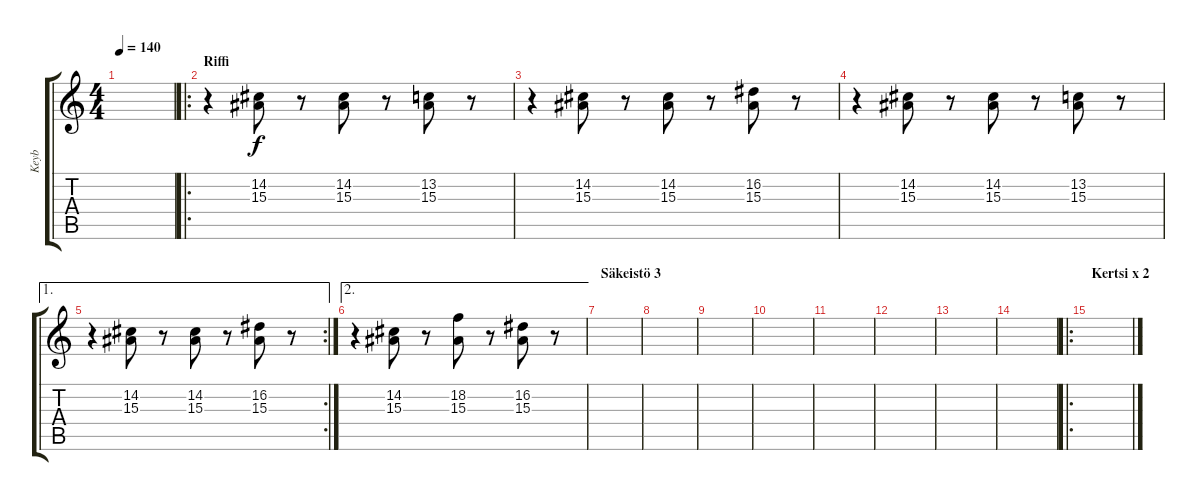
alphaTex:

\track ("Keyb" "Keyb") {instrument stringensemble1}
\staff {score tabs}
\tuning (E4 B3 G3 D3 A2 E2) {hide}
\ts (4 4)
\tempo 140
\clef g2
\ks c
|
\ro
\section ("" "Riffi")
r.4 (14.2 15.3).8 r.8 (14.2 15.3).8 r.8 (13.2 15.3).8 r.8 |
r.4 (14.2 15.3).8 r.8 (14.2 15.3).8 r.8 (16.2 15.3).8 r.8 |
r.4 (14.2 15.3).8 r.8 (14.2 15.3).8 r.8 (13.2 15.3).8 r.8 |
\ae 1
\rc 2
r.4 (14.2 15.3).8 r.8 (14.2 15.3).8 r.8 (16.2 15.3).8 r.8 |
\ae 2
r.4 (14.2 15.3).8 r.8 (18.2 15.3).8 r.8 (16.2 15.3).8 r.8 |
\section ("" "Säkeistö 3")
|
|
|
|
|
|
|
|
\ro
\section ("" "Kertsi x 2")
